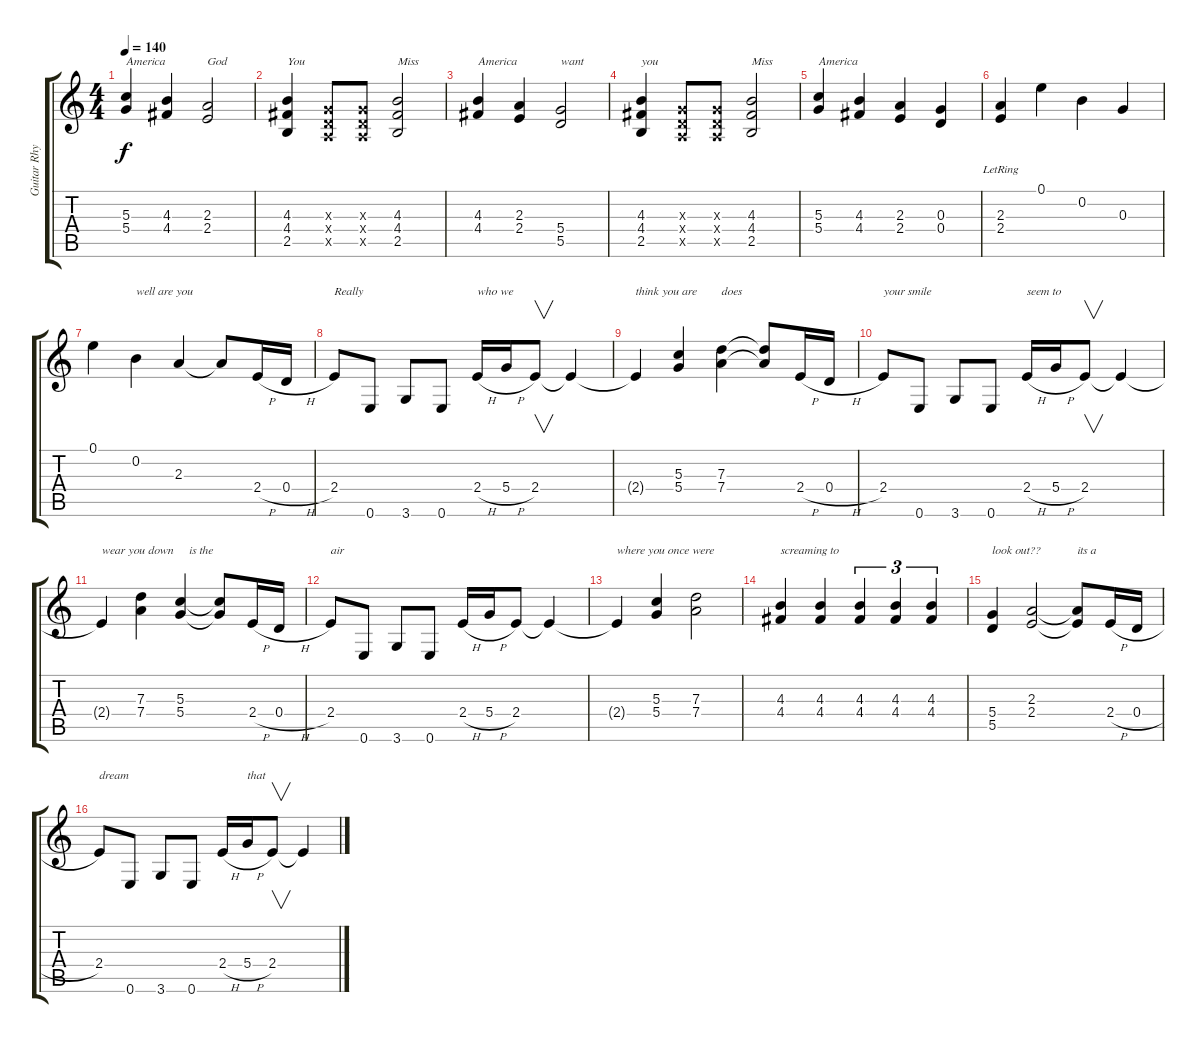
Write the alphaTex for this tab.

\track ("Guitar Rhythm" "Guitar Rhy") {instrument overdrivenguitar}
\staff {score tabs}
\tuning (E4 B3 G3 D3 A2 E2) {hide}
\ts (4 4)
\tempo 140
\clef g2
\ks c
(5.3 5.4).4{txt "America" dy f} (4.3 4.4).4 (2.3 2.4).2{txt "God"} |
(4.3 4.4 2.5).4{txt "You"} (0.3{x} 0.4{x} 0.5{x}).8 (0.3{x} 0.4{x} 0.5{x}).8 (4.3 4.4 2.5).2{txt "Miss"} |
(4.3 4.4).4{txt "America"} (2.3 2.4).4 (5.4 5.5).2{txt "want"} |
(4.3 4.4 2.5).4{txt "you"} (0.3{x} 0.4{x} 0.5{x}).8 (0.3{x} 0.4{x} 0.5{x}).8 (4.3 4.4 2.5).2{txt "Miss"} |
(5.3 5.4).4{txt "America"} (4.3 4.4).4 (2.3 2.4).4 (0.3 0.4).4 |
(2.3{lr} 2.4{lr}).4 0.1.4 0.2.4 0.3.4 |
0.1.4 0.2.4{txt "well are you"} 2.3.4 2.3{t}.8 2.4{h}.16 0.4{h}.16 |
2.4.8{txt "Really"} 0.6.8 3.6.8 0.6.8 2.4{h}.16{txt "who we"} 5.4{h}.16 2.4.8{v} 2.4{t}.4 |
2.4{t}.4{txt "think you are"} (5.3 5.4).4 (7.3 7.4).4{txt "does"} (7.3{t} 7.4{t}).8 2.4{h}.16 0.4{h}.16 |
2.4.8{txt "your smile"} 0.6.8 3.6.8 0.6.8 2.4{h}.16{txt "seem to "} 5.4{h}.16 2.4.8{v} 2.4{t}.4 |
2.4{t}.4{txt "wear you down"} (7.3 7.4).4 (5.3 5.4).4{txt "   is the"} (5.3{t} 5.4{t}).8 2.4{h}.16 0.4{h}.16 |
2.4.8{txt "air "} 0.6.8 3.6.8 0.6.8 2.4{h}.16 5.4{h}.16 2.4.8 2.4{t}.4 |
2.4{t}.4{txt "where you once were"} (5.3 5.4).4 (7.3 7.4).2 |
(4.3 4.4).4{txt "screaming to"} (4.3 4.4).4 (4.3 4.4).4{tu (3 2)} (4.3 4.4).4{tu (3 2)} (4.3 4.4).4{tu (3 2)} |
(5.4 5.5).4{txt "look out??"} (2.3 2.4).2 (2.3{t} 2.4{t}).8{txt "its a"} 2.4{h}.16 0.4{h}.16 |
2.4.8{txt "dream"} 0.6.8 3.6.8 0.6.8 2.4{h}.16 5.4{h}.16{txt "that"} 2.4.8{v} 2.4{t}.4
